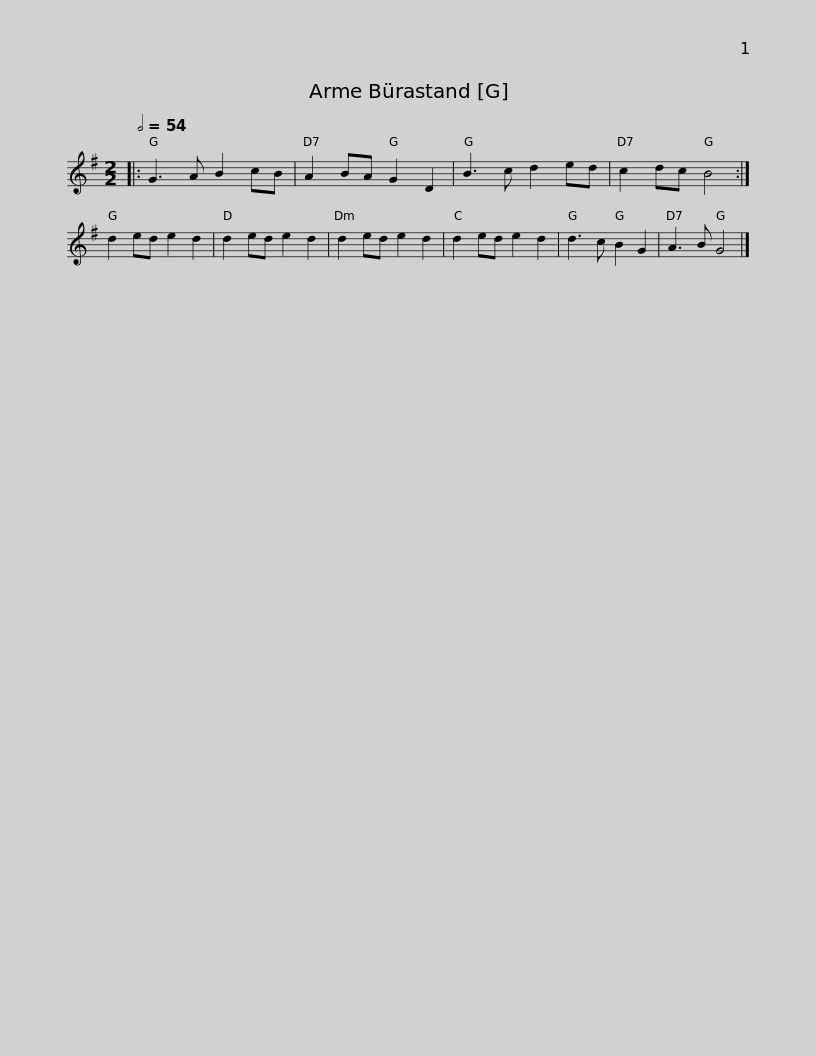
X:1
L:1/8
Q:1/2=54
M:2/2
I:linebreak $
K:G
V:1 treble
V:1
|: G3 A B2 cB | A2 BA G2 D2 | B3 c d2 ed | c2 dc B4 :| d2 ed e2 d2 | %5
 d2 ed e2 d2 | d2 ed e2 d2 |$ d2 ed e2 d2 | d3 c B2 G2 | A3 B G4 |] %10
